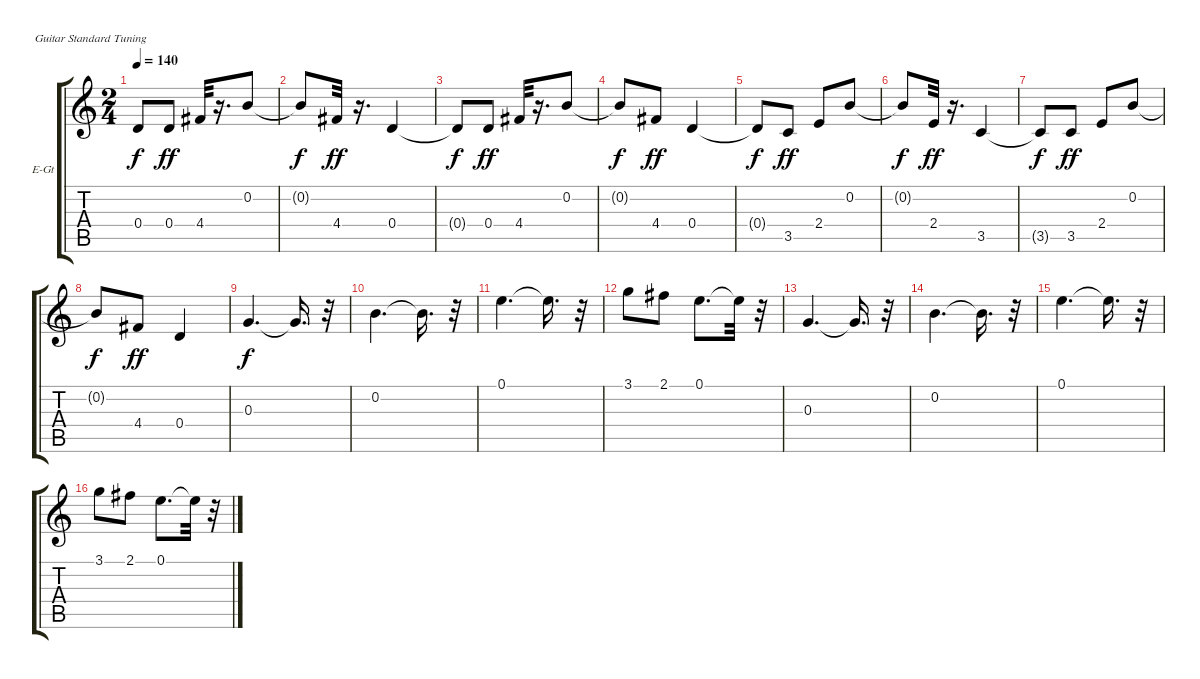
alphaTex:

\bracketExtendMode groupsimilarinstruments
\firstSystemTrackNameOrientation horizontal
\otherSystemsTrackNameOrientation horizontal
\track ("Гитара 3" "E-Gt") {instrument electricguitarclean}
\staff {score tabs}
\tuning (E4 B3 G3 D3 A2 E2)
\ts (2 4)
\tempo 140
\clef g2
\ks c
0.4{t}.8{dy f} 0.4.8{dy ff} 4.4.32 r.16{d} 0.2.8 |
0.2{t}.8{dy f} 4.4.32{dy ff} r.16{d} 0.4.4 |
0.4{t}.8{dy f} 0.4.8{dy ff} 4.4.32 r.16{d} 0.2.8 |
0.2{t}.8{dy f} 4.4.8{dy ff} 0.4.4 |
0.4{t}.8{dy f} 3.5.8{dy ff} 2.4.8 0.2.8 |
0.2{t}.8{dy f} 2.4.32{dy ff} r.16{d} 3.5.4 |
3.5{t}.8{dy f} 3.5.8{dy ff} 2.4.8 0.2.8 |
0.2{t}.8{dy f} 4.4.8{dy ff} 0.4.4 |
0.3.4{d dy f} 0.3{t}.16{d} r.32 |
0.2.4{d} 0.2{t}.16{d} r.32 |
0.1.4{d} 0.1{t}.16{d} r.32 |
3.1.8 2.1.8 0.1.8{d} 0.1{t}.32 r.32 |
0.3.4{d} 0.3{t}.16{d} r.32 |
0.2.4{d} 0.2{t}.16{d} r.32 |
0.1.4{d} 0.1{t}.16{d} r.32 |
3.1.8 2.1.8 0.1.8{d} 0.1{t}.32 r.32
